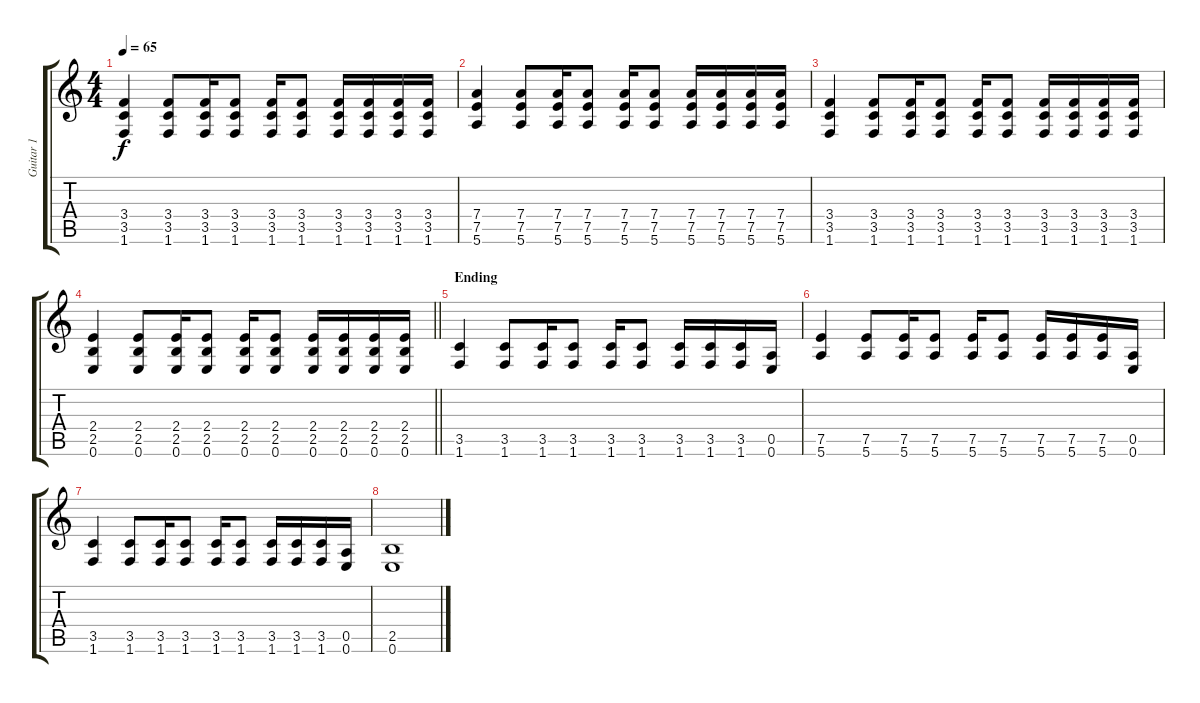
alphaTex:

\track ("Guitar 1" "Guitar 1") {instrument electricguitarjazz}
\staff {score tabs}
\tuning (E4 B3 G3 D3 A2 E2) {hide}
\ts (4 4)
\tempo 65
\clef g2
\ks c
(3.4 3.5 1.6).4{dy f} (3.4 3.5 1.6).8 (3.4 3.5 1.6).16 (3.4 3.5 1.6).8 (3.4 3.5 1.6).16 (3.4 3.5 1.6).8 (3.4 3.5 1.6).16 (3.4 3.5 1.6).16 (3.4 3.5 1.6).16 (3.4 3.5 1.6).16 |
(7.4 7.5 5.6).4 (7.4 7.5 5.6).8 (7.4 7.5 5.6).16 (7.4 7.5 5.6).8 (7.4 7.5 5.6).16 (7.4 7.5 5.6).8 (7.4 7.5 5.6).16 (7.4 7.5 5.6).16 (7.4 7.5 5.6).16 (7.4 7.5 5.6).16 |
(3.4 3.5 1.6).4 (3.4 3.5 1.6).8 (3.4 3.5 1.6).16 (3.4 3.5 1.6).8 (3.4 3.5 1.6).16 (3.4 3.5 1.6).8 (3.4 3.5 1.6).16 (3.4 3.5 1.6).16 (3.4 3.5 1.6).16 (3.4 3.5 1.6).16 |
\barLineRight lightlight
(2.4 2.5 0.6).4 (2.4 2.5 0.6).8 (2.4 2.5 0.6).16 (2.4 2.5 0.6).8 (2.4 2.5 0.6).16 (2.4 2.5 0.6).8 (2.4 2.5 0.6).16 (2.4 2.5 0.6).16 (2.4 2.5 0.6).16 (2.4 2.5 0.6).16 |
\section ("" "Ending")
(3.5 1.6).4{volume 9} (3.5 1.6).8 (3.5 1.6).16 (3.5 1.6).8 (3.5 1.6).16 (3.5 1.6).8 (3.5 1.6).16 (3.5 1.6).16 (3.5 1.6).16 (0.5 0.6).16 |
(7.5 5.6).4 (7.5 5.6).8 (7.5 5.6).16 (7.5 5.6).8 (7.5 5.6).16 (7.5 5.6).8 (7.5 5.6).16 (7.5 5.6).16 (7.5 5.6).16 (0.5 0.6).16 |
(3.5 1.6).4 (3.5 1.6).8 (3.5 1.6).16 (3.5 1.6).8 (3.5 1.6).16 (3.5 1.6).8 (3.5 1.6).16 (3.5 1.6).16 (3.5 1.6).16 (0.5 0.6).16 |
(2.5 0.6).1
